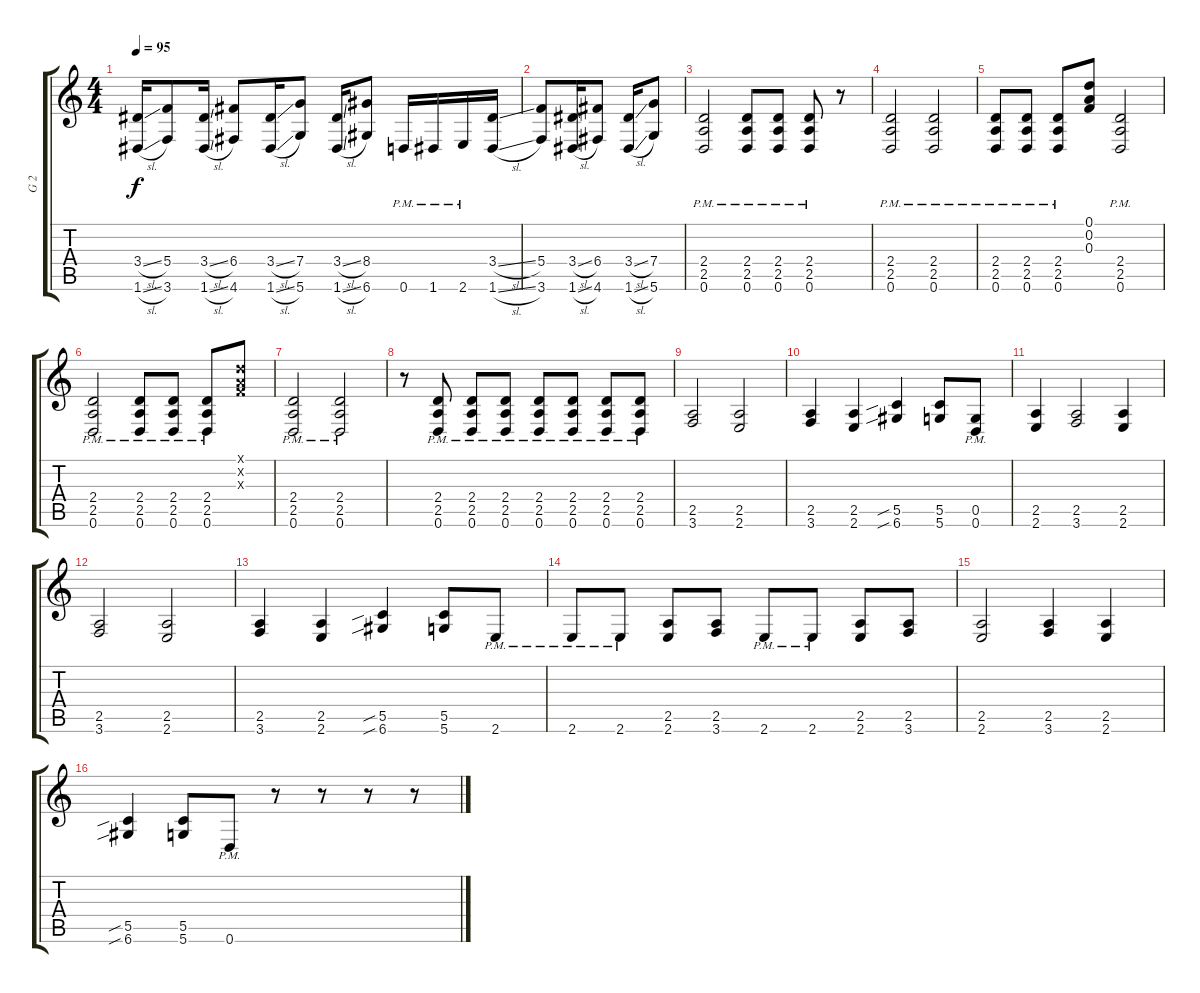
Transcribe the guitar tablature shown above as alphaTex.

\track ("G 2" "G 2") {instrument overdrivenguitar}
\staff {score tabs}
\tuning (D4 A3 F3 C3 G2 D2) {hide}
\ts (4 4)
\tempo 95
\clef g2
\ks c
(3.4{sl} 1.6{sl}).16{dy f} (5.4 3.6).8 (3.4{sl} 1.6{sl}).16 (6.4 4.6).8 (3.4{sl} 1.6{sl}).16 (7.4 5.6).8 (3.4{sl} 1.6{sl}).16 (8.4 6.6).8 0.6{pm}.16 1.6{pm}.16 2.6{pm}.16 (3.4{sl} 1.6{sl}).16 |
(5.4 3.6).8 (3.4{sl} 1.6{sl}).16 (6.4 4.6).8 (3.4{sl} 1.6{sl}).16 (7.4 5.6).8 |
(2.4{pm} 2.5{pm} 0.6{pm}).2 (2.4{pm} 2.5{pm} 0.6{pm}).8 (2.4{pm} 2.5{pm} 0.6{pm}).8 (2.4{pm} 2.5{pm} 0.6{pm}).8 r.8 |
(2.4{pm} 2.5{pm} 0.6{pm}).2 (2.4{pm} 2.5{pm} 0.6{pm}).2 |
(2.4{pm} 2.5{pm} 0.6{pm}).8 (2.4{pm} 2.5{pm} 0.6{pm}).8 (2.4{pm} 2.5{pm} 0.6{pm}).8 (0.1 0.2 0.3).8 (2.4{pm} 2.5{pm} 0.6{pm}).2 |
(2.4{pm} 2.5{pm} 0.6{pm}).2 (2.4{pm} 2.5{pm} 0.6{pm}).8 (2.4{pm} 2.5{pm} 0.6{pm}).8 (2.4{pm} 2.5{pm} 0.6{pm}).8 (0.1{x} 0.2{x} 0.3{x}).8 |
(2.4{pm} 2.5{pm} 0.6{pm}).2 (2.4{pm} 2.5{pm} 0.6{pm}).2 |
r.8 (2.4{pm} 2.5{pm} 0.6{pm}).8 (2.4{pm} 2.5{pm} 0.6{pm}).8 (2.4{pm} 2.5{pm} 0.6{pm}).8 (2.4{pm} 2.5{pm} 0.6{pm}).8 (2.4{pm} 2.5{pm} 0.6{pm}).8 (2.4{pm} 2.5{pm} 0.6{pm}).8 (2.4{pm} 2.5{pm} 0.6{pm}).8 |
(2.5 3.6).2 (2.5 2.6).2 |
(2.5 3.6).4 (2.5 2.6).4 (5.5{sib} 6.6{sib}).4 (5.5 5.6).8 (0.5{pm} 0.6{pm}).8 |
(2.5 2.6).4 (2.5 3.6).2 (2.5 2.6).4 |
(2.5 3.6).2 (2.5 2.6).2 |
(2.5 3.6).4 (2.5 2.6).4 (5.5{sib} 6.6{sib}).4 (5.5 5.6).8 2.6{pm}.8 |
2.6{pm}.8 2.6{pm}.8 (2.5 2.6).8 (2.5 3.6).8 2.6{pm}.8 2.6{pm}.8 (2.5 2.6).8 (2.5 3.6).8 |
(2.5 2.6).2 (2.5 3.6).4 (2.5 2.6).4 |
(5.5{sib} 6.6{sib}).4 (5.5 5.6).8 0.6{pm}.8 r.8 r.8 r.8 r.8
